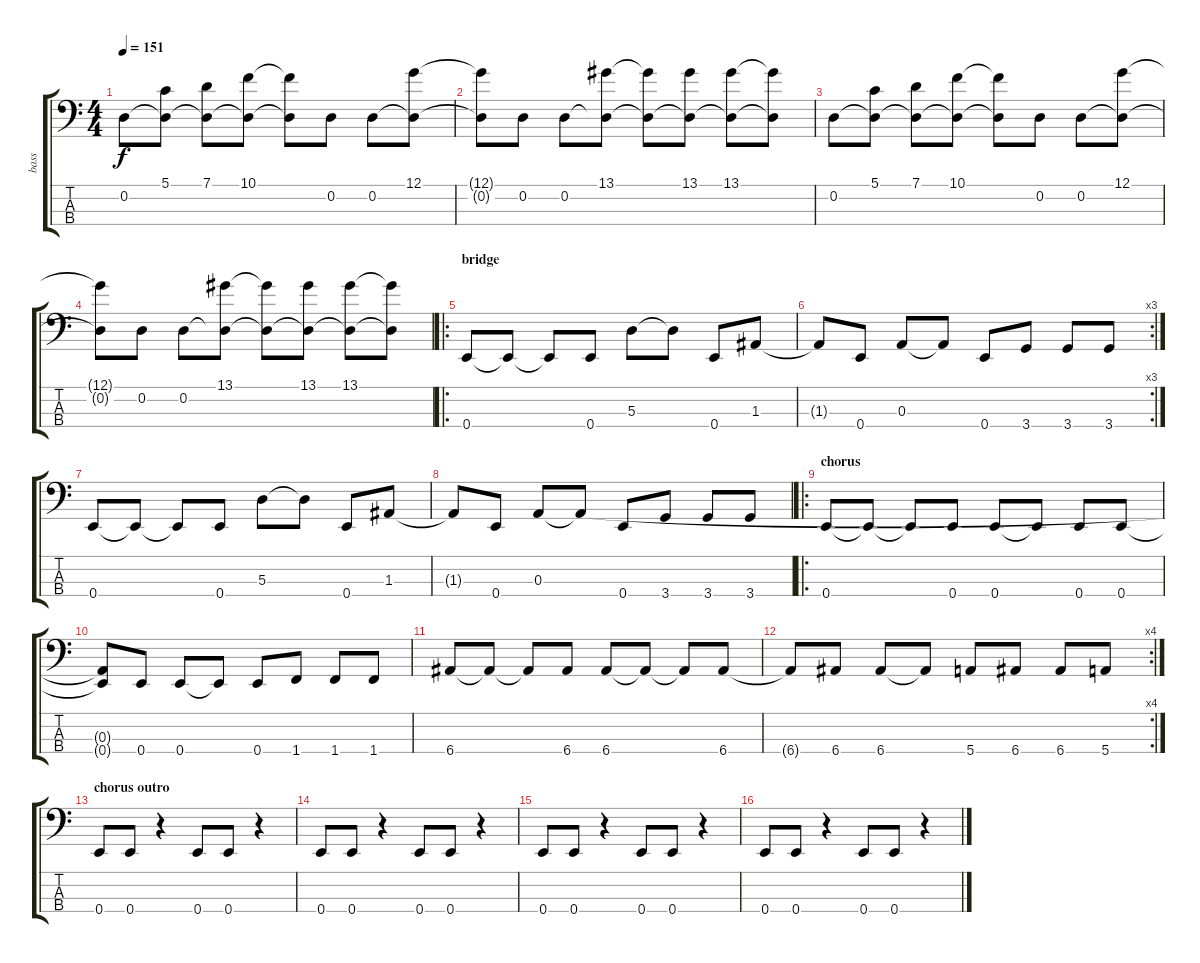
\track ("bass" "bass") {instrument electricbassfinger}
\staff {score tabs}
\tuning (G2 D2 A1 E1) {hide}
\ts (4 4)
\tempo 151
\clef f4
\ks c
0.2.8{dy f} (5.1 0.2{t}).8 (7.1 0.2{t}).8 (10.1 0.2{t}).8 (10.1{t} 0.2{t}).8 0.2.8 0.2.8 (12.1 0.2{t}).8 |
(12.1{t} 0.2{t}).8 0.2.8 0.2.8 (13.1 0.2{t}).8 (13.1{t} 0.2{t}).8 (13.1 0.2{t}).8 (13.1 0.2{t}).8 (13.1{t} 0.2{t}).8 |
0.2.8 (5.1 0.2{t}).8 (7.1 0.2{t}).8 (10.1 0.2{t}).8 (10.1{t} 0.2{t}).8 0.2.8 0.2.8 (12.1 0.2{t}).8 |
(12.1{t} 0.2{t}).8 0.2.8 0.2.8 (13.1 0.2{t}).8 (13.1{t} 0.2{t}).8 (13.1 0.2{t}).8 (13.1 0.2{t}).8 (13.1{t} 0.2{t}).8 |
\ro
\section ("" "bridge")
0.4.8 0.4{t}.8 0.4{t}.8 0.4.8 5.3.8 5.3{t}.8 0.4.8 1.3.8 |
\rc 3
1.3{t}.8 0.4.8 0.3.8 0.3{t}.8 0.4.8 3.4.8 3.4.8 3.4.8 |
0.4.8 0.4{t}.8 0.4{t}.8 0.4.8 5.3.8 5.3{t}.8 0.4.8 1.3.8 |
1.3{t}.8 0.4.8 0.3.8 0.3{t}.8 0.4.8 3.4.8 3.4.8 3.4.8 |
\ro
\section ("" "chorus")
0.4.8 0.4{t}.8 0.4{t}.8 0.4.8 0.4.8 0.4{t}.8 0.4.8 0.4.8 |
(0.3{t} 0.4{t}).8 0.4.8 0.4.8 0.4{t}.8 0.4.8 1.4.8 1.4.8 1.4.8 |
6.4.8 6.4{t}.8 6.4{t}.8 6.4.8 6.4.8 6.4{t}.8 6.4{t}.8 6.4.8 |
\rc 4
6.4{t}.8 6.4.8 6.4.8 6.4{t}.8 5.4.8 6.4.8 6.4.8 5.4.8 |
\section ("" "chorus outro")
0.4.8 0.4.8 r.4 0.4.8 0.4.8 r.4 |
0.4.8 0.4.8 r.4 0.4.8 0.4.8 r.4 |
0.4.8 0.4.8 r.4 0.4.8 0.4.8 r.4 |
0.4.8 0.4.8 r.4 0.4.8 0.4.8 r.4
